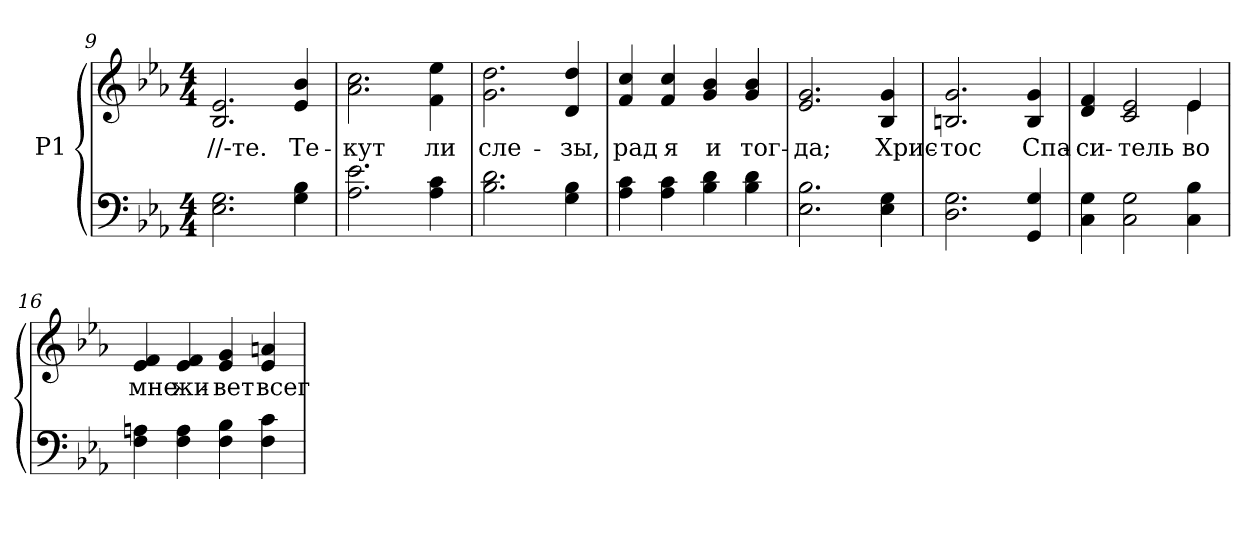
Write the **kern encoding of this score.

**kern	**kern	**text
*part1	*part1	*part1
*staff2	*staff1	*staff1
*I"P1	*	*
*clefF4	*clefG2	*
*k[b-e-a-]	*k[b-e-a-]	*
*E-:	*E-:	*
*M4/4	*M4/4	*
=9	=9	=9
!	!	!LO:LY:b:color=#000000
2.E-i\ 2.Gi	2.B-i/ 2.e-i	//-те.
!	!	!LO:LY:b:color=#000000
4Gi\ 4B-i	4e-i/ 4b-i	Те-
=10	=10	=10
!	!	!LO:LY:b:color=#000000
2.A-i\ 2.e-i	2.a-i\ 2.cci	-кут
!	!	!LO:LY:b:color=#000000
4A-i\ 4ci	4fi\ 4ee-i	ли
=11	=11	=11
!	!	!LO:LY:b:color=#000000
2.B-i\ 2.di	2.gi\ 2.ddi	сле-
!	!	!LO:LY:b:color=#000000
4Gi\ 4B-i	4di/ 4ddi	-зы,
!!LO:LB:g=z
=12	=12	=12
!	!	!LO:LY:b:color=#000000
4A-i\ 4ci	4fi/ 4cci	рад
!	!	!LO:LY:b:color=#000000
4A-i\ 4ci	4fi/ 4cci	я
!	!	!LO:LY:b:color=#000000
4B-i\ 4di	4gi/ 4b-i	и
!	!	!LO:LY:b:color=#000000
4B-i\ 4di	4gi/ 4b-i	тог-
=13	=13	=13
!	!	!LO:LY:b:color=#000000
2.E-i\ 2.B-i	2.e-i/ 2.gi	-да;
!	!	!LO:LY:b:color=#000000
4E-i\ 4Gi	4B-i/ 4gi	Хрис-
=14	=14	=14
!	!	!LO:LY:b:color=#000000
2.Di\ 2.Gi	2.Bni/ 2.gi	-тос
!	!	!LO:LY:b:color=#000000
4GGi/ 4Gi	4Bi/ 4gi	Спа-
=15	=15	=15
!	!	!LO:LY:b:color=#000000
*	*^	*
4Ci\ 4Gi	4di/ 4fi	2.ryy	-си-
!	!	!	!LO:LY:b:color=#000000
2Ci\ 2Gi	2ci/ 2e-i	.	-тель
!	!	!	!LO:LY:b:color=#000000
4Ci\ 4B-i	4e-i/	4e-i\	во
*	*v	*v	*
=16	=16	=16
*	*^	*
!	!	!	!LO:LY:b:color=#000000
*	*v	*v	*
4Fi\ 4Ani	4e-i/ 4fi	мне
!	!	!LO:LY:b:color=#000000
4Fi\ 4Ai	4e-i/ 4fi	жи-
!	!	!LO:LY:b:color=#000000
4Fi\ 4B-i	4e-i/ 4gi	-вет
!	!	!LO:LY:b:color=#000000
4Fi\ 4ci	4e-i/ 4ani	всег-
=	=	=
*-	*-	*-
